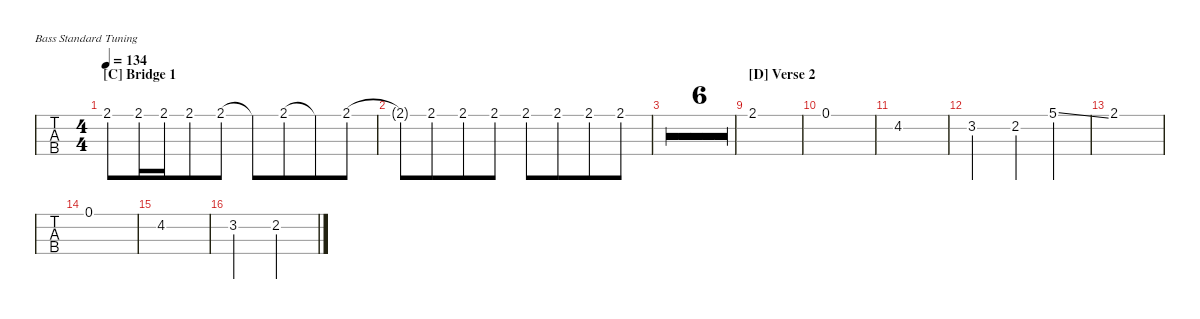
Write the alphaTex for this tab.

\hideDynamics
\bracketExtendMode nobrackets
\singleTrackTrackNamePolicy hidden
\multiTrackTrackNamePolicy hidden
\firstSystemTrackNameMode fullname
\firstSystemTrackNameOrientation horizontal
\otherSystemsTrackNameOrientation horizontal
\track ("Bass" "Bass") {multiBarRest instrument electricbassfinger}
\staff {tabs}
\tuning (G2 D2 A1 E1)
\ts (4 4)
\section ("C" "Bridge 1")
\tempo 134
\clef f4
\ks aminor
2.1.8{dy mp beam merge} 2.1.16{beam merge} 2.1.16{beam merge} 2.1.8{beam merge} 2.1.8 2.1{t}.8{beam merge} 2.1.8{beam merge} 2.1{t}.8{beam merge} 2.1.8 |
2.1{t}.8{beam merge} 2.1.8{beam merge} 2.1.8{beam merge} 2.1.8 2.1.8{beam merge} 2.1.8{beam merge} 2.1.8{beam merge} 2.1.8 |
\simile firstofdouble
|
\simile secondofdouble
|
\simile firstofdouble
|
\simile secondofdouble
|
\simile firstofdouble
|
\simile secondofdouble
|
\section ("D" "Verse 2")
\simile none
2.1.1 |
0.1.1 |
4.2{acc #}.1 |
3.2.2 2.2.4 5.1{ss}.4 |
2.1.1 |
0.1.1 |
4.2{acc #}.1 |
3.2.2 2.2.2
